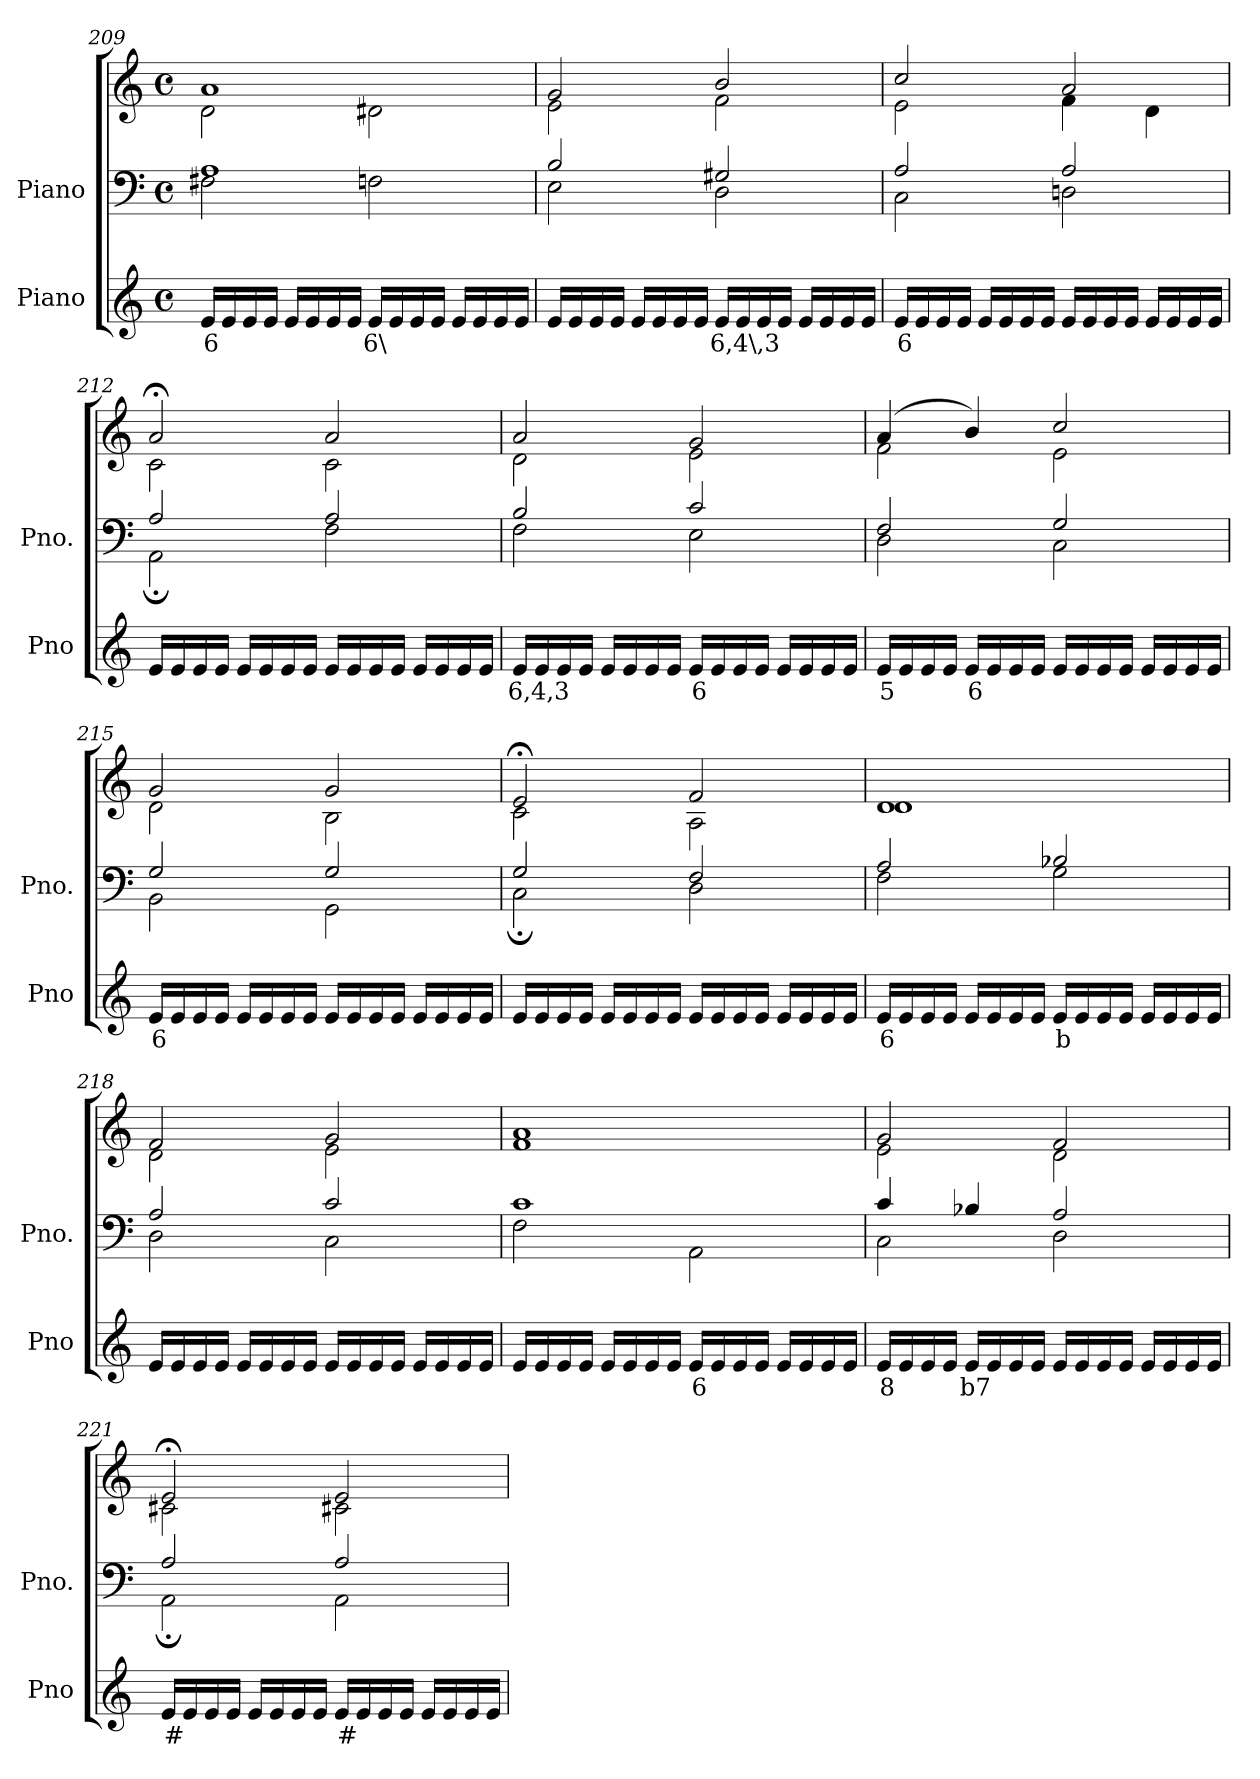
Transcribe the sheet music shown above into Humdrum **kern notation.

**kern	**text	**kern	**kern
*part2	*part2	*part1	*part1
*staff3	*staff3	*staff2	*staff1
*I"Piano	*	*I"Piano	*
*I'Pno	*	*I'Pno.	*
*clefG2	*	*clefF4	*clefG2
*k[]	*	*k[]	*k[]
*M4/4	*	*M4/4	*M4/4
*met(c)	*	*met(c)	*met(c)
=209	=209	=209	=209
!	!LO:LY:b	!	!
*	*	*^	*^
16e/LL	6	1A	2F#X\	1a	2d\
16e/	.	.	.	.	.
16e/	.	.	.	.	.
16e/JJ	.	.	.	.	.
16e/LL	.	.	.	.	.
16e/	.	.	.	.	.
16e/	.	.	.	.	.
16e/JJ	.	.	.	.	.
!	!LO:LY:b	!	!	!	!
16e/LL	6\	.	2Fn\	.	2d#X\
16e/	.	.	.	.	.
16e/	.	.	.	.	.
16e/JJ	.	.	.	.	.
16e/LL	.	.	.	.	.
16e/	.	.	.	.	.
16e/	.	.	.	.	.
16e/JJ	.	.	.	.	.
=210	=210	=210	=210	=210	=210
16e/LL	.	2B/	2E\	2g/	2e\
16e/	.	.	.	.	.
16e/	.	.	.	.	.
16e/JJ	.	.	.	.	.
16e/LL	.	.	.	.	.
16e/	.	.	.	.	.
16e/	.	.	.	.	.
16e/JJ	.	.	.	.	.
!	!LO:LY:b	!	!	!	!
16e/LL	6,4\,3	2G#X/	2D\	2b/	2f\
16e/	.	.	.	.	.
16e/	.	.	.	.	.
16e/JJ	.	.	.	.	.
16e/LL	.	.	.	.	.
16e/	.	.	.	.	.
16e/	.	.	.	.	.
16e/JJ	.	.	.	.	.
=211	=211	=211	=211	=211	=211
!	!LO:LY:b	!	!	!	!
16e/LL	6	2A/	2C\	2cc/	2e\
16e/	.	.	.	.	.
16e/	.	.	.	.	.
16e/JJ	.	.	.	.	.
16e/LL	.	.	.	.	.
16e/	.	.	.	.	.
16e/	.	.	.	.	.
16e/JJ	.	.	.	.	.
16e/LL	.	2A/	2Dn\	2a/	4f\
16e/	.	.	.	.	.
16e/	.	.	.	.	.
16e/JJ	.	.	.	.	.
16e/LL	.	.	.	.	4d\
16e/	.	.	.	.	.
16e/	.	.	.	.	.
16e/JJ	.	.	.	.	.
=212	=212	=212	=212	=212	=212
16e/LL	.	2A/	2AA;\	2a;</	2c\
16e/	.	.	.	.	.
16e/	.	.	.	.	.
16e/JJ	.	.	.	.	.
16e/LL	.	.	.	.	.
16e/	.	.	.	.	.
16e/	.	.	.	.	.
16e/JJ	.	.	.	.	.
16e/LL	.	2A/	2F\	2a/	2c\
16e/	.	.	.	.	.
16e/	.	.	.	.	.
16e/JJ	.	.	.	.	.
16e/LL	.	.	.	.	.
16e/	.	.	.	.	.
16e/	.	.	.	.	.
16e/JJ	.	.	.	.	.
=213	=213	=213	=213	=213	=213
!	!LO:LY:b	!	!	!	!
16e/LL	6,4,3	2B/	2F\	2a/	2d\
16e/	.	.	.	.	.
16e/	.	.	.	.	.
16e/JJ	.	.	.	.	.
16e/LL	.	.	.	.	.
16e/	.	.	.	.	.
16e/	.	.	.	.	.
16e/JJ	.	.	.	.	.
!	!LO:LY:b	!	!	!	!
16e/LL	6	2c/	2E\	2g/	2e\
16e/	.	.	.	.	.
16e/	.	.	.	.	.
16e/JJ	.	.	.	.	.
16e/LL	.	.	.	.	.
16e/	.	.	.	.	.
16e/	.	.	.	.	.
16e/JJ	.	.	.	.	.
=214	=214	=214	=214	=214	=214
!	!LO:LY:b	!	!	!	!
16e/LL	5	2F/	2D\	(>4a/	2f\
16e/	.	.	.	.	.
16e/	.	.	.	.	.
16e/JJ	.	.	.	.	.
!	!LO:LY:b	!	!	!	!
16e/LL	6	.	.	4b/)	.
16e/	.	.	.	.	.
16e/	.	.	.	.	.
16e/JJ	.	.	.	.	.
16e/LL	.	2G/	2C\	2cc/	2e\
16e/	.	.	.	.	.
16e/	.	.	.	.	.
16e/JJ	.	.	.	.	.
16e/LL	.	.	.	.	.
16e/	.	.	.	.	.
16e/	.	.	.	.	.
16e/JJ	.	.	.	.	.
=215	=215	=215	=215	=215	=215
!	!LO:LY:b	!	!	!	!
16e/LL	6	2G/	2BB\	2g/	2d\
16e/	.	.	.	.	.
16e/	.	.	.	.	.
16e/JJ	.	.	.	.	.
16e/LL	.	.	.	.	.
16e/	.	.	.	.	.
16e/	.	.	.	.	.
16e/JJ	.	.	.	.	.
16e/LL	.	2G/	2GG\	2g/	2B\
16e/	.	.	.	.	.
16e/	.	.	.	.	.
16e/JJ	.	.	.	.	.
16e/LL	.	.	.	.	.
16e/	.	.	.	.	.
16e/	.	.	.	.	.
16e/JJ	.	.	.	.	.
=216	=216	=216	=216	=216	=216
16e/LL	.	2G/	2C;\	2e;</	2c\
16e/	.	.	.	.	.
16e/	.	.	.	.	.
16e/JJ	.	.	.	.	.
16e/LL	.	.	.	.	.
16e/	.	.	.	.	.
16e/	.	.	.	.	.
16e/JJ	.	.	.	.	.
16e/LL	.	2F/	2D\	2f/	2A\
16e/	.	.	.	.	.
16e/	.	.	.	.	.
16e/JJ	.	.	.	.	.
16e/LL	.	.	.	.	.
16e/	.	.	.	.	.
16e/	.	.	.	.	.
16e/JJ	.	.	.	.	.
=217	=217	=217	=217	=217	=217
!	!LO:LY:b	!	!	!	!
16e/LL	6	2A/	2F\	1d	1d
16e/	.	.	.	.	.
16e/	.	.	.	.	.
16e/JJ	.	.	.	.	.
16e/LL	.	.	.	.	.
16e/	.	.	.	.	.
16e/	.	.	.	.	.
16e/JJ	.	.	.	.	.
!	!LO:LY:b	!	!	!	!
16e/LL	b	2B-X/	2G\	.	.
16e/	.	.	.	.	.
16e/	.	.	.	.	.
16e/JJ	.	.	.	.	.
16e/LL	.	.	.	.	.
16e/	.	.	.	.	.
16e/	.	.	.	.	.
16e/JJ	.	.	.	.	.
=218	=218	=218	=218	=218	=218
16e/LL	.	2A/	2D\	2f/	2d\
16e/	.	.	.	.	.
16e/	.	.	.	.	.
16e/JJ	.	.	.	.	.
16e/LL	.	.	.	.	.
16e/	.	.	.	.	.
16e/	.	.	.	.	.
16e/JJ	.	.	.	.	.
16e/LL	.	2c/	2C\	2g/	2e\
16e/	.	.	.	.	.
16e/	.	.	.	.	.
16e/JJ	.	.	.	.	.
16e/LL	.	.	.	.	.
16e/	.	.	.	.	.
16e/	.	.	.	.	.
16e/JJ	.	.	.	.	.
=219	=219	=219	=219	=219	=219
16e/LL	.	1c	2F\	1a	1f
16e/	.	.	.	.	.
16e/	.	.	.	.	.
16e/JJ	.	.	.	.	.
16e/LL	.	.	.	.	.
16e/	.	.	.	.	.
16e/	.	.	.	.	.
16e/JJ	.	.	.	.	.
!	!LO:LY:b	!	!	!	!
16e/LL	6	.	2AA\	.	.
16e/	.	.	.	.	.
16e/	.	.	.	.	.
16e/JJ	.	.	.	.	.
16e/LL	.	.	.	.	.
16e/	.	.	.	.	.
16e/	.	.	.	.	.
16e/JJ	.	.	.	.	.
=220	=220	=220	=220	=220	=220
!	!LO:LY:b	!	!	!	!
16e/LL	8	4c/	2C\	2g/	2e\
16e/	.	.	.	.	.
16e/	.	.	.	.	.
16e/JJ	.	.	.	.	.
!	!LO:LY:b	!	!	!	!
16e/LL	b7	4B-X/	.	.	.
16e/	.	.	.	.	.
16e/	.	.	.	.	.
16e/JJ	.	.	.	.	.
16e/LL	.	2A/	2D\	2f/	2d\
16e/	.	.	.	.	.
16e/	.	.	.	.	.
16e/JJ	.	.	.	.	.
16e/LL	.	.	.	.	.
16e/	.	.	.	.	.
16e/	.	.	.	.	.
16e/JJ	.	.	.	.	.
=221	=221	=221	=221	=221	=221
!	!LO:LY:b	!	!	!	!
16e/LL	#	2A/	2AA;\	2e;</	2c#X\
16e/	.	.	.	.	.
16e/	.	.	.	.	.
16e/JJ	.	.	.	.	.
16e/LL	.	.	.	.	.
16e/	.	.	.	.	.
16e/	.	.	.	.	.
16e/JJ	.	.	.	.	.
!	!LO:LY:b	!	!	!	!
16e/LL	#	2A/	2AA\	2e/	2c#X\
16e/	.	.	.	.	.
16e/	.	.	.	.	.
16e/JJ	.	.	.	.	.
16e/LL	.	.	.	.	.
16e/	.	.	.	.	.
16e/	.	.	.	.	.
16e/JJ	.	.	.	.	.
*	*	*v	*v	*	*
*	*	*	*v	*v
=	=	=	=
*-	*-	*-	*-
